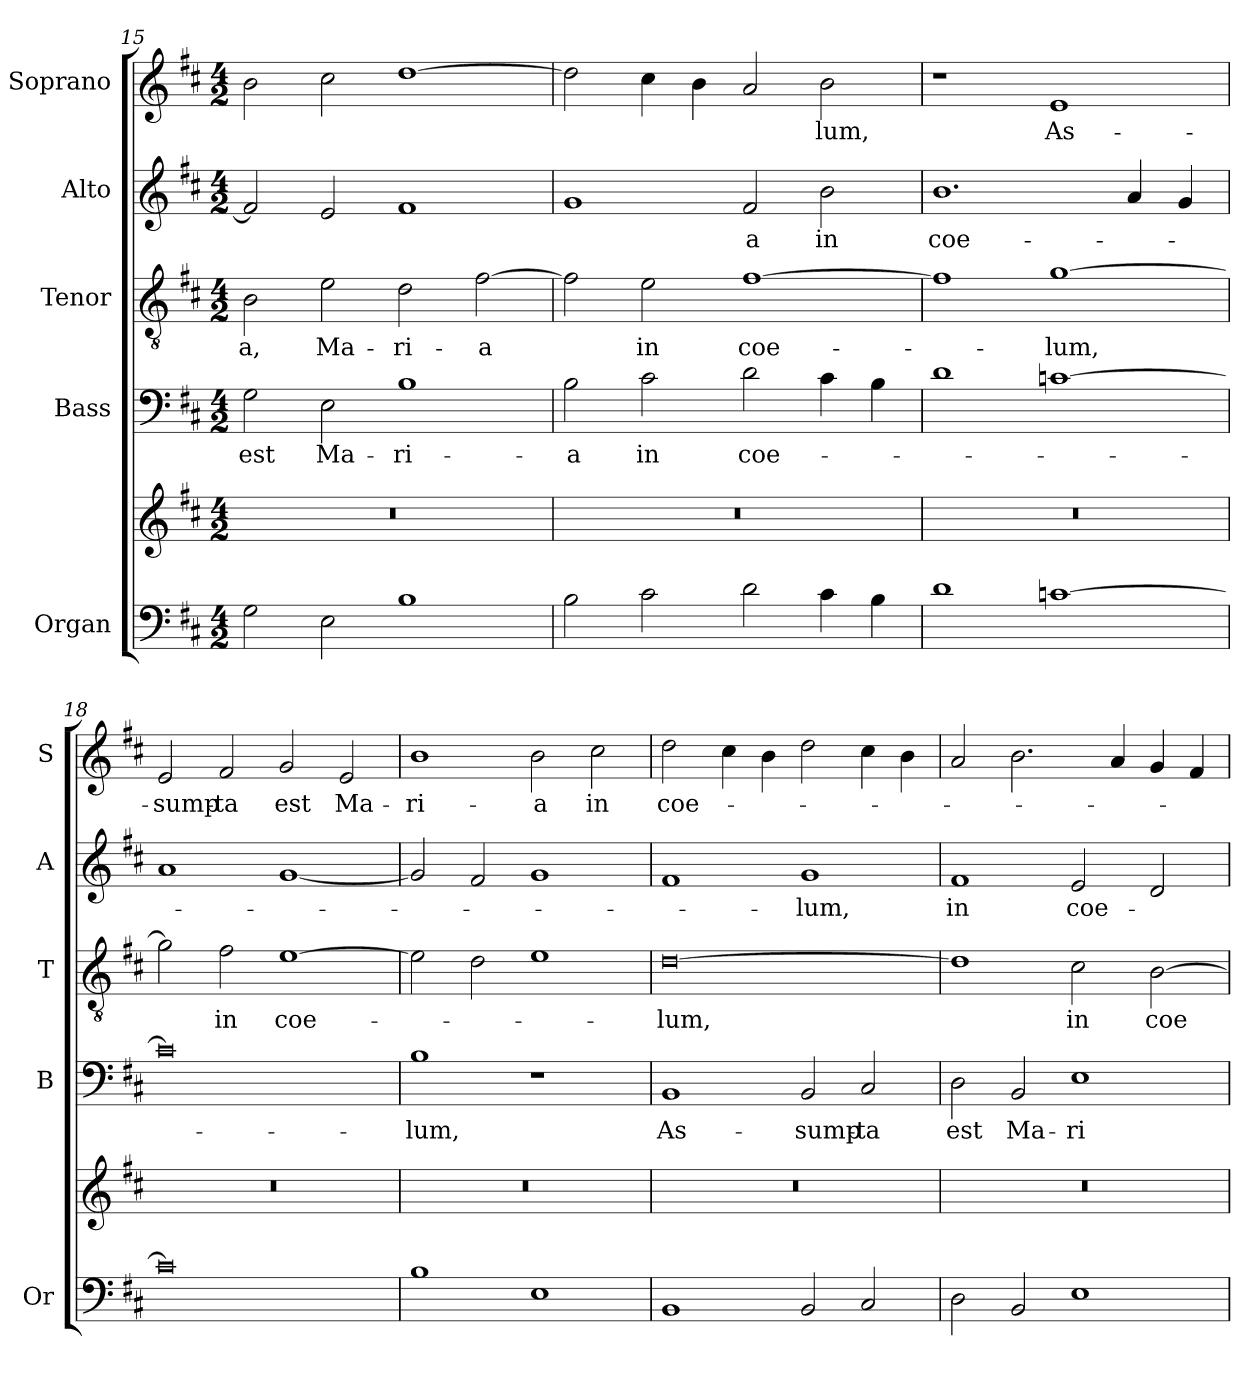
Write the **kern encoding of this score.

**kern	**kern	**kern	**text	**kern	**text	**kern	**text	**kern	**text
*part5	*part5	*part4	*part4	*part3	*part3	*part2	*part2	*part1	*part1
*staff6	*staff5	*staff4	*staff4	*staff3	*staff3	*staff2	*staff2	*staff1	*staff1
*I"Organ	*	*I"Bass	*	*I"Tenor	*	*I"Alto	*	*I"Soprano	*
*I'Or	*	*I'B	*	*I'T	*	*I'A	*	*I'S	*
*clefF4	*clefG2	*clefF4	*	*clefGv2	*	*clefG2	*	*clefG2	*
*k[f#c#]	*k[f#c#]	*k[f#c#]	*	*k[f#c#]	*	*k[f#c#]	*	*k[f#c#]	*
*D:	*D:	*D:	*	*D:	*	*D:	*	*D:	*
*M4/2	*M4/2	*M4/2	*	*M4/2	*	*M4/2	*	*M4/2	*
=15	=15	=15	=15	=15	=15	=15	=15	=15	=15
!	!	!	!LO:LY:b	!	!	!	!	!	!
!	!	!	!	!	!LO:LY:b	!	!	!	!
2G\	0r	2G\	est	2B\	-a,	2f#/]	.	2b\	.
!	!	!	!LO:LY:b	!	!	!	!	!	!
!	!	!	!	!	!LO:LY:b	!	!	!	!
2E\	.	2E\	Ma-	2e\	Ma-	2e/	.	2cc#\	.
!	!	!	!LO:LY:b	!	!	!	!	!	!
!	!	!	!	!	!LO:LY:b	!	!	!	!
1B	.	1B	-ri-	2d\	-ri-	1f#	.	[1dd	.
!	!	!	!	!	!LO:LY:b	!	!	!	!
.	.	.	.	[2f#\	-a	.	.	.	.
!!LO:LB:g=z
=16	=16	=16	=16	=16	=16	=16	=16	=16	=16
!	!	!	!LO:LY:b	!	!	!	!	!	!
2B\	0r	2B\	-a	2f#\]	.	1g	.	2dd\]	.
!	!	!	!LO:LY:b	!	!	!	!	!	!
!	!	!	!	!	!LO:LY:b	!	!	!	!
2c#\	.	2c#\	in	2e\	in	.	.	4cc#\	.
.	.	.	.	.	.	.	.	4b\	.
!	!	!	!LO:LY:b	!	!	!	!	!	!
!	!	!	!	!	!LO:LY:b	!	!	!	!
!	!	!	!	!	!	!	!LO:LY:b	!	!
2d\	.	2d\	coe-	[1f#	coe-	2f#/	-a	2a/	.
!	!	!	!	!	!	!	!LO:LY:b	!	!
!	!	!	!	!	!	!	!	!	!LO:LY:b
4c#\	.	4c#\	.	.	.	2b\	in	2b\	-lum,
4B\	.	4B\	.	.	.	.	.	.	.
=17	=17	=17	=17	=17	=17	=17	=17	=17	=17
!	!	!	!	!	!	!	!LO:LY:b	!	!
1d	0r	1d	.	1f#]	.	1.b	coe-	1r	.
!	!	!	!	!	!LO:LY:b	!	!	!	!
!	!	!	!	!	!	!	!	!	!LO:LY:b
[1cn	.	[1cn	.	[1g	-lum,	.	.	1e	As-
.	.	.	.	.	.	4a/	.	.	.
.	.	.	.	.	.	4g/	.	.	.
=18	=18	=18	=18	=18	=18	=18	=18	=18	=18
!	!	!	!	!	!	!	!	!	!LO:LY:b
0c]	0r	0c]	.	2g\]	.	1a	.	2e/	-sump-
!	!	!	!	!	!LO:LY:b	!	!	!	!
!	!	!	!	!	!	!	!	!	!LO:LY:b
.	.	.	.	2f#\	in	.	.	2f#/	-ta
!	!	!	!	!	!LO:LY:b	!	!	!	!
!	!	!	!	!	!	!	!	!	!LO:LY:b
.	.	.	.	[1e	coe-	[1g	.	2g/	est
!	!	!	!	!	!	!	!	!	!LO:LY:b
.	.	.	.	.	.	.	.	2e/	Ma-
=19	=19	=19	=19	=19	=19	=19	=19	=19	=19
!	!	!	!LO:LY:b	!	!	!	!	!	!
!	!	!	!	!	!	!	!	!	!LO:LY:b
1B	0r	1B	-lum,	2e\]	.	2g/]	.	1b	-ri-
.	.	.	.	2d\	.	2f#/	.	.	.
!	!	!	!	!	!	!	!	!	!LO:LY:b
1E	.	1r	.	1e	.	1g	.	2b\	-a
!	!	!	!	!	!	!	!	!	!LO:LY:b
.	.	.	.	.	.	.	.	2cc#\	in
=20	=20	=20	=20	=20	=20	=20	=20	=20	=20
!	!	!	!LO:LY:b	!	!	!	!	!	!
!	!	!	!	!	!LO:LY:b	!	!	!	!
!	!	!	!	!	!	!	!	!	!LO:LY:b
1BB	0r	1BB	As-	[0d	-lum,	1f#	.	2dd\	coe-
.	.	.	.	.	.	.	.	4cc#\	.
.	.	.	.	.	.	.	.	4b\	.
!	!	!	!LO:LY:b	!	!	!	!	!	!
!	!	!	!	!	!	!	!LO:LY:b	!	!
2BB/	.	2BB/	-sump-	.	.	1g	-lum,	2dd\	.
!	!	!	!LO:LY:b	!	!	!	!	!	!
2C#/	.	2C#/	-ta	.	.	.	.	4cc#\	.
.	.	.	.	.	.	.	.	4b\	.
!!LO:LB:g=z
=21	=21	=21	=21	=21	=21	=21	=21	=21	=21
!	!	!	!LO:LY:b	!	!	!	!	!	!
!	!	!	!	!	!	!	!LO:LY:b	!	!
2D\	0r	2D\	est	1d]	.	1f#	in	2a/	.
!	!	!	!LO:LY:b	!	!	!	!	!	!
2BB/	.	2BB/	Ma-	.	.	.	.	2.b\	.
!	!	!	!LO:LY:b	!	!	!	!	!	!
!	!	!	!	!	!LO:LY:b	!	!	!	!
!	!	!	!	!	!	!	!LO:LY:b	!	!
1E	.	1E	-ri-	2c#\	in	2e/	coe-	.	.
.	.	.	.	.	.	.	.	4a/	.
!	!	!	!	!	!LO:LY:b	!	!	!	!
.	.	.	.	[2B\	coe-	2d/	.	4g/	.
.	.	.	.	.	.	.	.	4f#/	.
=	=	=	=	=	=	=	=	=	=
*-	*-	*-	*-	*-	*-	*-	*-	*-	*-
